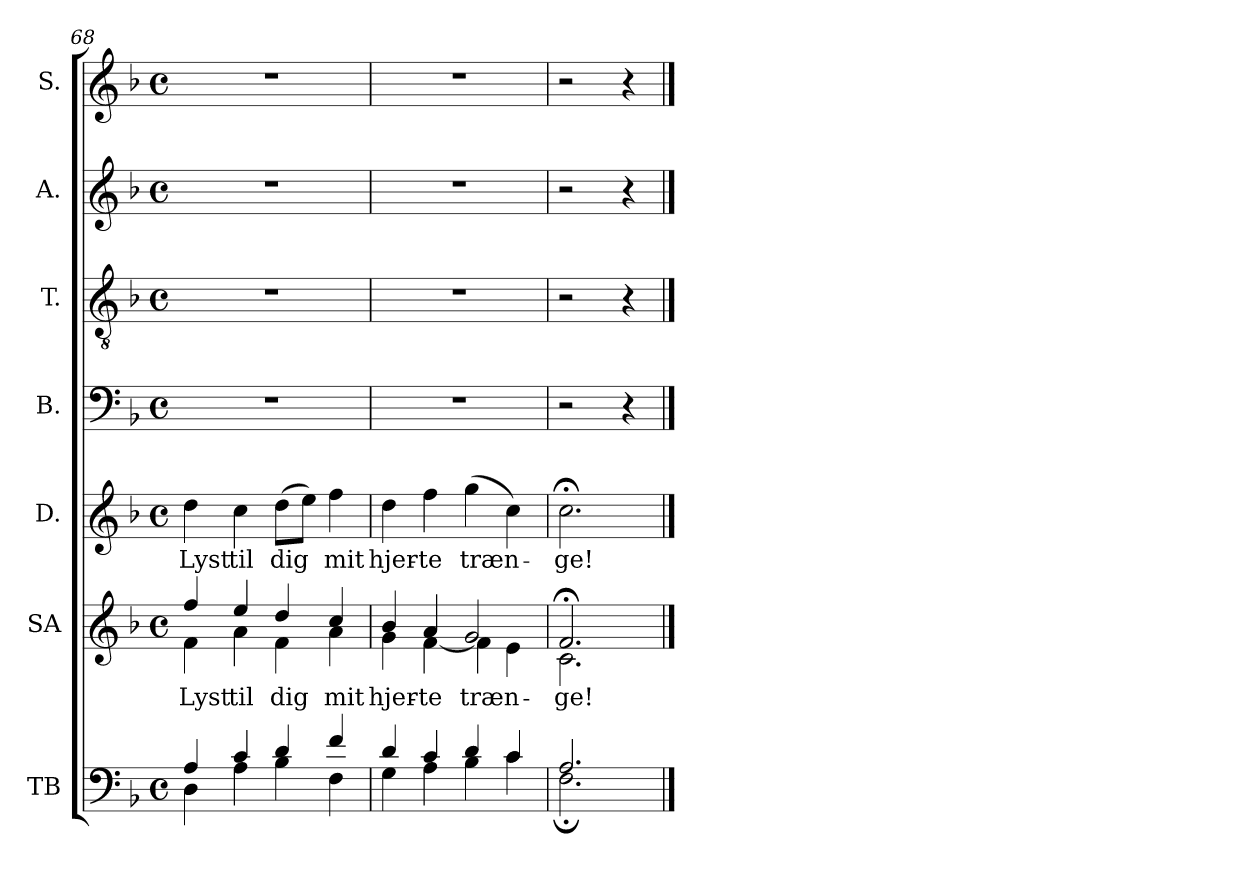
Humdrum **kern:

**kern	**kern	**text	**kern	**text	**kern	**kern	**kern	**kern
*part7	*part6	*part6	*part5	*part5	*part4	*part3	*part2	*part1
*staff7	*staff6	*staff6	*staff5	*staff5	*staff4	*staff3	*staff2	*staff1
*I"TB	*I"SA	*	*I"D.	*	*I"B.	*I"T.	*I"A.	*I"S.
*I'TB	*I'SA	*	*I'D.	*	*I'B.	*I'T.	*I'A.	*I'S.
!!LO:PB:g=z
*clefF4	*clefG2	*	*clefG2	*	*clefF4	*clefGv2	*clefG2	*clefG2
*k[b-]	*k[b-]	*	*k[b-]	*	*k[b-]	*k[b-]	*k[b-]	*k[b-]
*M4/4	*M4/4	*	*M4/4	*	*M4/4	*M4/4	*M4/4	*M4/4
*met(c)	*met(c)	*	*met(c)	*	*met(c)	*met(c)	*met(c)	*met(c)
=68	=68	=68	=68	=68	=68	=68	=68	=68
*^	*	*	*	*	*	*	*	*
!	!	!	!LO:LY:b	!	!LO:LY:b	!	!	!	!
*	*	*^	*	*	*	*	*	*	*
4A/	4D\	4ff/	4f\	Lyst	4dd\	Lyst	1r	1r	1r	1r
!	!	!	!	!LO:LY:b	!	!LO:LY:b	!	!	!	!
4c/	4A\	4ee/	4a\	til	4cc\	til	.	.	.	.
!	!	!	!	!LO:LY:b	!	!LO:LY:b	!	!	!	!
4d/	4B-\	4dd/	4f\	dig	(>8dd\L	dig	.	.	.	.
.	.	.	.	.	8ee\J)	.	.	.	.	.
!	!	!	!	!LO:LY:b	!	!LO:LY:b	!	!	!	!
4f/	4F\	4cc/	4a\	mit	4ff\	mit	.	.	.	.
=69	=69	=69	=69	=69	=69	=69	=69	=69	=69	=69
!	!	!	!	!LO:LY:b	!	!LO:LY:b	!	!	!	!
4d/	4G\	4b-/	4g\	hjer-	4dd\	hjer-	1r	1r	1r	1r
!	!	!	!	!LO:LY:b	!	!LO:LY:b	!	!	!	!
4c/	4A\	4a/	[4f\	-te	4ff\	-te	.	.	.	.
!	!	!	!	!LO:LY:b	!	!LO:LY:b	!	!	!	!
4d/	4B-\	2g/	4f\]	træn-	(>4gg\	træn-	.	.	.	.
4c/	4c\	.	4e\	.	4cc\)	.	.	.	.	.
=70	=70	=70	=70	=70	=70	=70	=70	=70	=70	=70
!	!	!	!	!LO:LY:b	!	!LO:LY:b	!	!	!	!
2.A/	2.F;\	2.f;</	2.c\	-ge!	2.cc;<\	-ge!	2r	2r	2r	2r
.	.	.	.	.	.	.	4r	4r	4r	4r
*v	*v	*	*	*	*	*	*	*	*	*
*	*v	*v	*	*	*	*	*	*	*
==	==	==	==	==	==	==	==	==
*-	*-	*-	*-	*-	*-	*-	*-	*-
